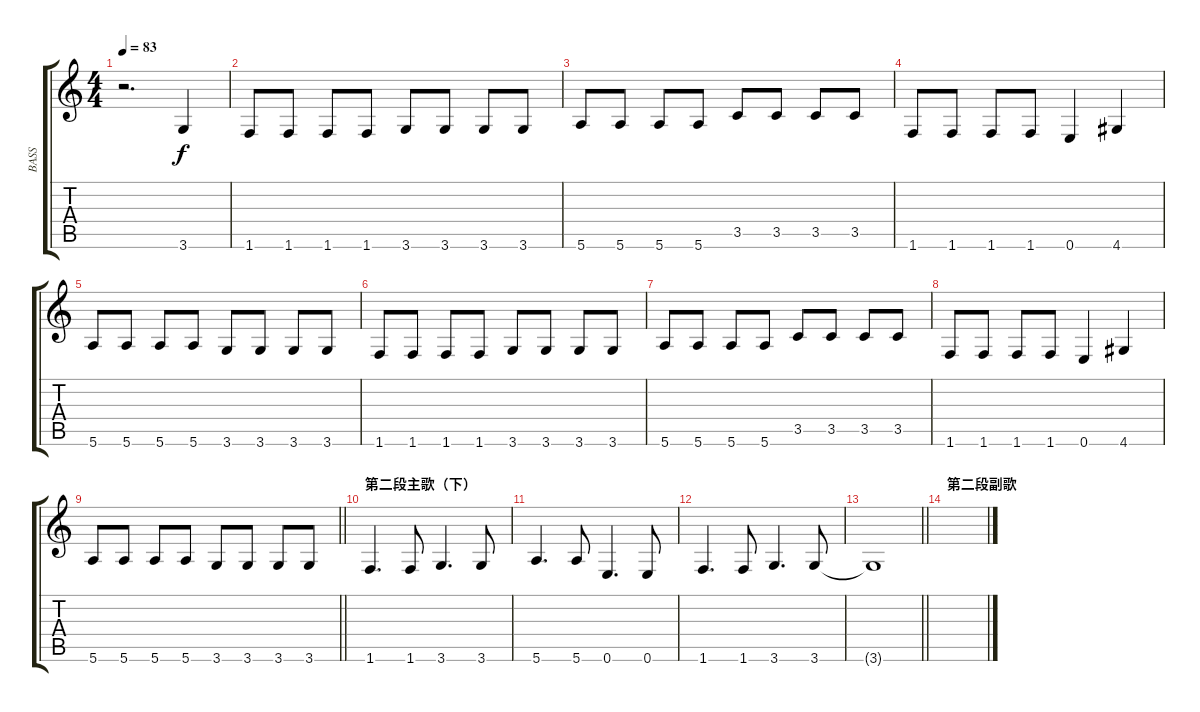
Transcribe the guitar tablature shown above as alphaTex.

\track ("BASS" "BASS") {mute instrument electricbassfinger}
\staff {score tabs}
\tuning (E4 B3 G3 D3 A2 E2) {hide}
\ts (4 4)
\tempo 83
\clef g2
\ks c
r.2{d dy f} 3.6.4 |
1.6.8 1.6.8 1.6.8 1.6.8 3.6.8 3.6.8 3.6.8 3.6.8 |
5.6.8 5.6.8 5.6.8 5.6.8 3.5.8 3.5.8 3.5.8 3.5.8 |
1.6.8 1.6.8 1.6.8 1.6.8 0.6.4 4.6.4 |
5.6.8 5.6.8 5.6.8 5.6.8 3.6.8 3.6.8 3.6.8 3.6.8 |
1.6.8 1.6.8 1.6.8 1.6.8 3.6.8 3.6.8 3.6.8 3.6.8 |
5.6.8 5.6.8 5.6.8 5.6.8 3.5.8 3.5.8 3.5.8 3.5.8 |
1.6.8 1.6.8 1.6.8 1.6.8 0.6.4 4.6.4 |
\barLineRight lightlight
5.6.8 5.6.8 5.6.8 5.6.8 3.6.8 3.6.8 3.6.8 3.6.8 |
\section ("" "第二段主歌（下）")
1.6.4{d} 1.6.8 3.6.4{d} 3.6.8 |
5.6.4{d} 5.6.8 0.6.4{d} 0.6.8 |
1.6.4{d} 1.6.8 3.6.4{d} 3.6.8 |
\barLineRight lightlight
3.6{t}.1 |
\section ("" "第二段副歌")
